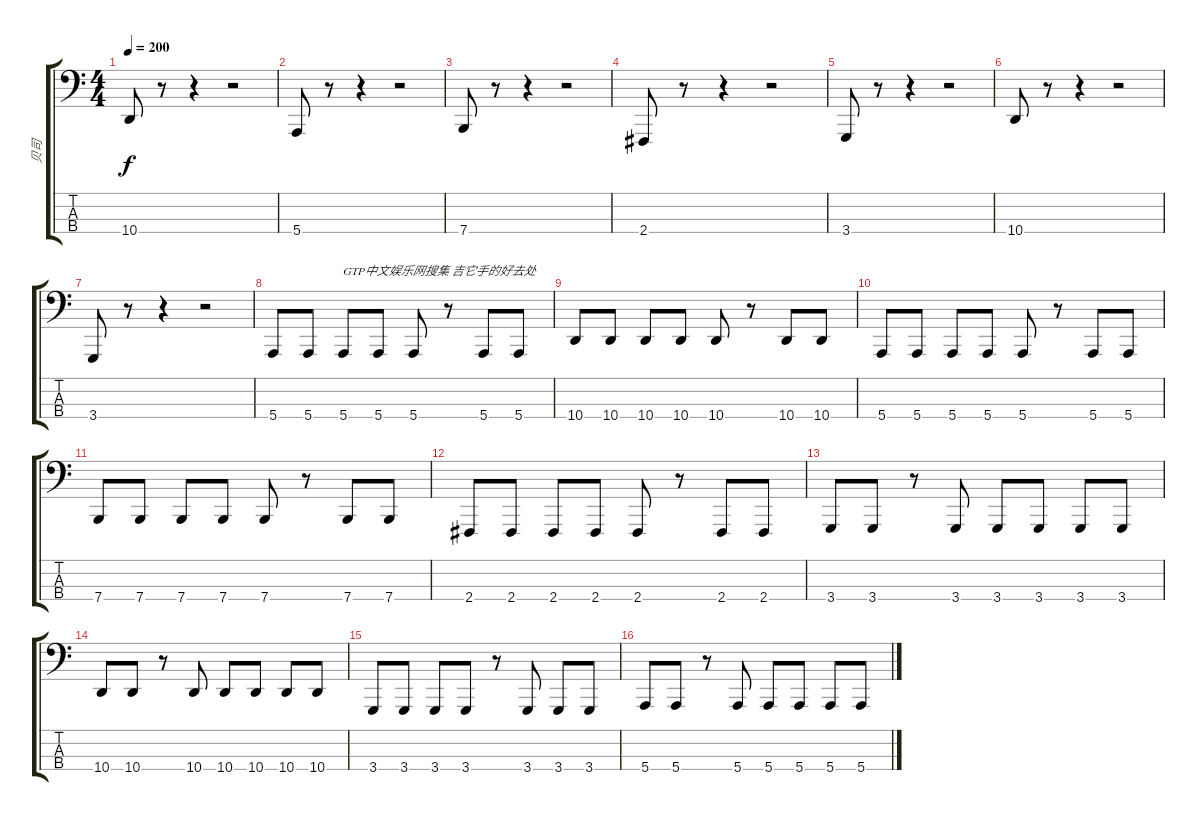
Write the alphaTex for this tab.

\track ("贝司" "贝司") {instrument synthvoice}
\staff {score tabs}
\tuning (G2 D2 A1 E1) {hide}
\ts (4 4)
\tempo 200
\clef f4
\ks c
10.4.8{dy f} r.8 r.4 r.2 |
5.4.8 r.8 r.4 r.2 |
7.4.8 r.8 r.4 r.2 |
2.4.8 r.8 r.4 r.2 |
3.4.8 r.8 r.4 r.2 |
10.4.8 r.8 r.4 r.2 |
3.4.8 r.8 r.4 r.2 |
5.4.8 5.4.8 5.4.8{txt "GTP中文娱乐网搜集 吉它手的好去处"} 5.4.8 5.4.8 r.8 5.4.8 5.4.8 |
10.4.8 10.4.8 10.4.8 10.4.8 10.4.8 r.8 10.4.8 10.4.8 |
5.4.8 5.4.8 5.4.8 5.4.8 5.4.8 r.8 5.4.8 5.4.8 |
7.4.8 7.4.8 7.4.8 7.4.8 7.4.8 r.8 7.4.8 7.4.8 |
2.4.8 2.4.8 2.4.8 2.4.8 2.4.8 r.8 2.4.8 2.4.8 |
3.4.8 3.4.8 r.8 3.4.8 3.4.8 3.4.8 3.4.8 3.4.8 |
10.4.8 10.4.8 r.8 10.4.8 10.4.8 10.4.8 10.4.8 10.4.8 |
3.4.8 3.4.8 3.4.8 3.4.8 r.8 3.4.8 3.4.8 3.4.8 |
5.4.8 5.4.8 r.8 5.4.8 5.4.8 5.4.8 5.4.8 5.4.8
